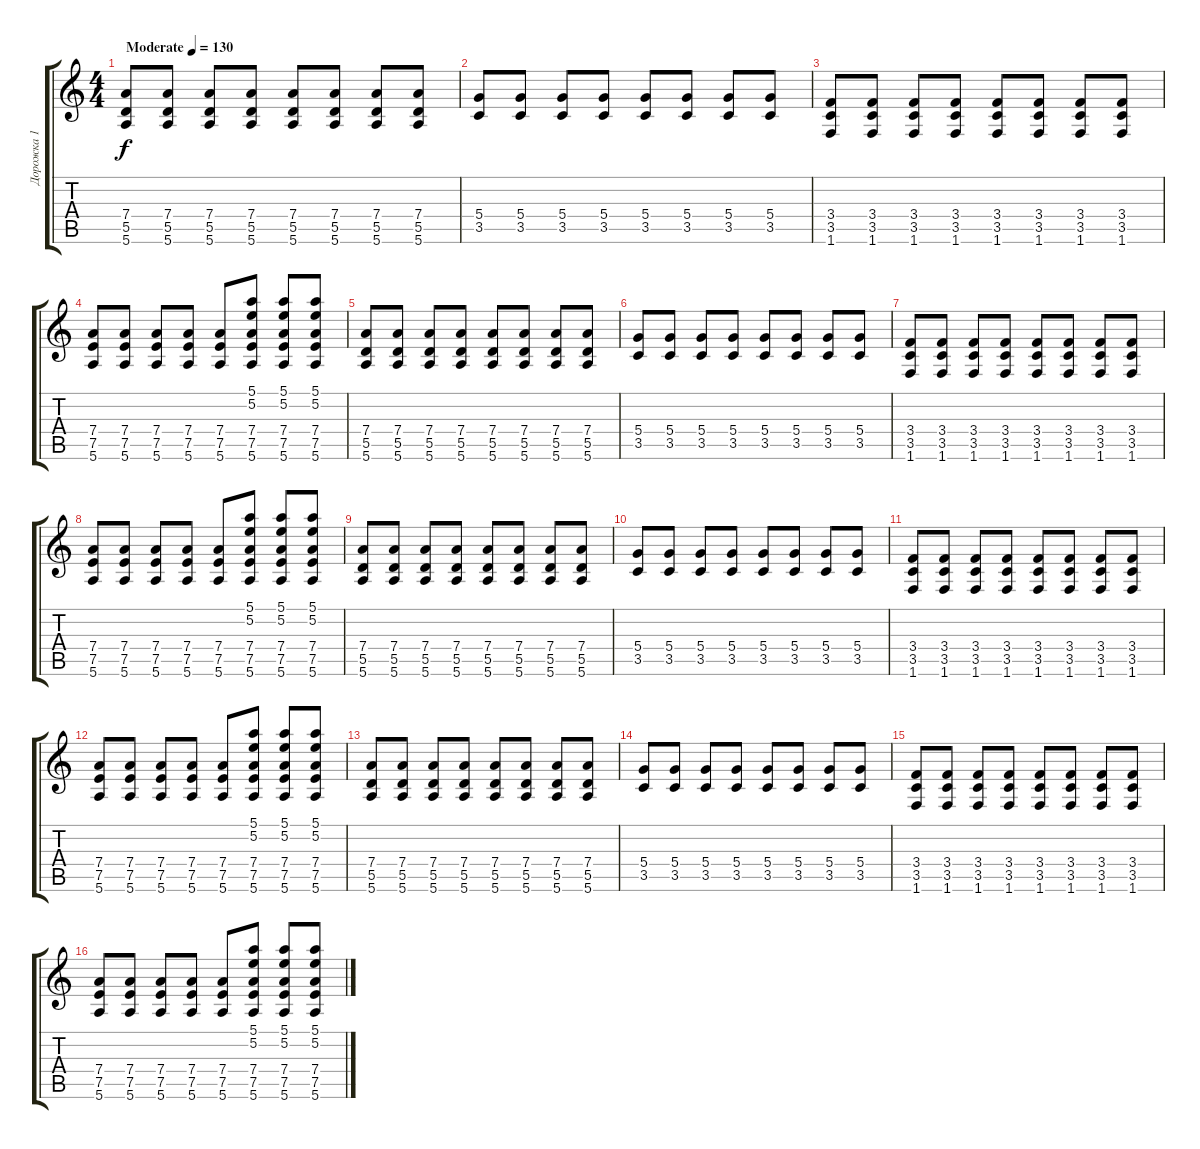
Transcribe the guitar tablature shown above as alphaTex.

\track ("Дорожка 1" "Дорожка 1") {instrument distortionguitar}
\staff {score tabs}
\tuning (E4 B3 G3 D3 A2 E2) {hide}
\ts (4 4)
\tempo (130 "Moderate")
\clef g2
\ks c
(7.4 5.5 5.6).8{dy f instrument distortionguitar} (7.4 5.5 5.6).8 (7.4 5.5 5.6).8 (7.4 5.5 5.6).8 (7.4 5.5 5.6).8 (7.4 5.5 5.6).8 (7.4 5.5 5.6).8 (7.4 5.5 5.6).8 |
(5.4 3.5).8 (5.4 3.5).8 (5.4 3.5).8 (5.4 3.5).8 (5.4 3.5).8 (5.4 3.5).8 (5.4 3.5).8 (5.4 3.5).8 |
(3.4 3.5 1.6).8 (3.4 3.5 1.6).8 (3.4 3.5 1.6).8 (3.4 3.5 1.6).8 (3.4 3.5 1.6).8 (3.4 3.5 1.6).8 (3.4 3.5 1.6).8 (3.4 3.5 1.6).8 |
(7.4 7.5 5.6).8 (7.4 7.5 5.6).8 (7.4 7.5 5.6).8 (7.4 7.5 5.6).8 (7.4 7.5 5.6).8 (5.1 5.2 7.4 7.5 5.6).8 (5.1 5.2 7.4 7.5 5.6).8 (5.1 5.2 7.4 7.5 5.6).8 |
(7.4 5.5 5.6).8 (7.4 5.5 5.6).8 (7.4 5.5 5.6).8 (7.4 5.5 5.6).8 (7.4 5.5 5.6).8 (7.4 5.5 5.6).8 (7.4 5.5 5.6).8 (7.4 5.5 5.6).8 |
(5.4 3.5).8 (5.4 3.5).8 (5.4 3.5).8 (5.4 3.5).8 (5.4 3.5).8 (5.4 3.5).8 (5.4 3.5).8 (5.4 3.5).8 |
(3.4 3.5 1.6).8 (3.4 3.5 1.6).8 (3.4 3.5 1.6).8 (3.4 3.5 1.6).8 (3.4 3.5 1.6).8 (3.4 3.5 1.6).8 (3.4 3.5 1.6).8 (3.4 3.5 1.6).8 |
(7.4 7.5 5.6).8 (7.4 7.5 5.6).8 (7.4 7.5 5.6).8 (7.4 7.5 5.6).8 (7.4 7.5 5.6).8 (5.1 5.2 7.4 7.5 5.6).8 (5.1 5.2 7.4 7.5 5.6).8 (5.1 5.2 7.4 7.5 5.6).8 |
(7.4 5.5 5.6).8 (7.4 5.5 5.6).8 (7.4 5.5 5.6).8 (7.4 5.5 5.6).8 (7.4 5.5 5.6).8 (7.4 5.5 5.6).8 (7.4 5.5 5.6).8 (7.4 5.5 5.6).8 |
(5.4 3.5).8 (5.4 3.5).8 (5.4 3.5).8 (5.4 3.5).8 (5.4 3.5).8 (5.4 3.5).8 (5.4 3.5).8 (5.4 3.5).8 |
(3.4 3.5 1.6).8 (3.4 3.5 1.6).8 (3.4 3.5 1.6).8 (3.4 3.5 1.6).8 (3.4 3.5 1.6).8 (3.4 3.5 1.6).8 (3.4 3.5 1.6).8 (3.4 3.5 1.6).8 |
(7.4 7.5 5.6).8 (7.4 7.5 5.6).8 (7.4 7.5 5.6).8 (7.4 7.5 5.6).8 (7.4 7.5 5.6).8 (5.1 5.2 7.4 7.5 5.6).8 (5.1 5.2 7.4 7.5 5.6).8 (5.1 5.2 7.4 7.5 5.6).8 |
(7.4 5.5 5.6).8 (7.4 5.5 5.6).8 (7.4 5.5 5.6).8 (7.4 5.5 5.6).8 (7.4 5.5 5.6).8 (7.4 5.5 5.6).8 (7.4 5.5 5.6).8 (7.4 5.5 5.6).8 |
(5.4 3.5).8 (5.4 3.5).8 (5.4 3.5).8 (5.4 3.5).8 (5.4 3.5).8 (5.4 3.5).8 (5.4 3.5).8 (5.4 3.5).8 |
(3.4 3.5 1.6).8 (3.4 3.5 1.6).8 (3.4 3.5 1.6).8 (3.4 3.5 1.6).8 (3.4 3.5 1.6).8 (3.4 3.5 1.6).8 (3.4 3.5 1.6).8 (3.4 3.5 1.6).8 |
(7.4 7.5 5.6).8 (7.4 7.5 5.6).8 (7.4 7.5 5.6).8 (7.4 7.5 5.6).8 (7.4 7.5 5.6).8 (5.1 5.2 7.4 7.5 5.6).8 (5.1 5.2 7.4 7.5 5.6).8 (5.1 5.2 7.4 7.5 5.6).8
